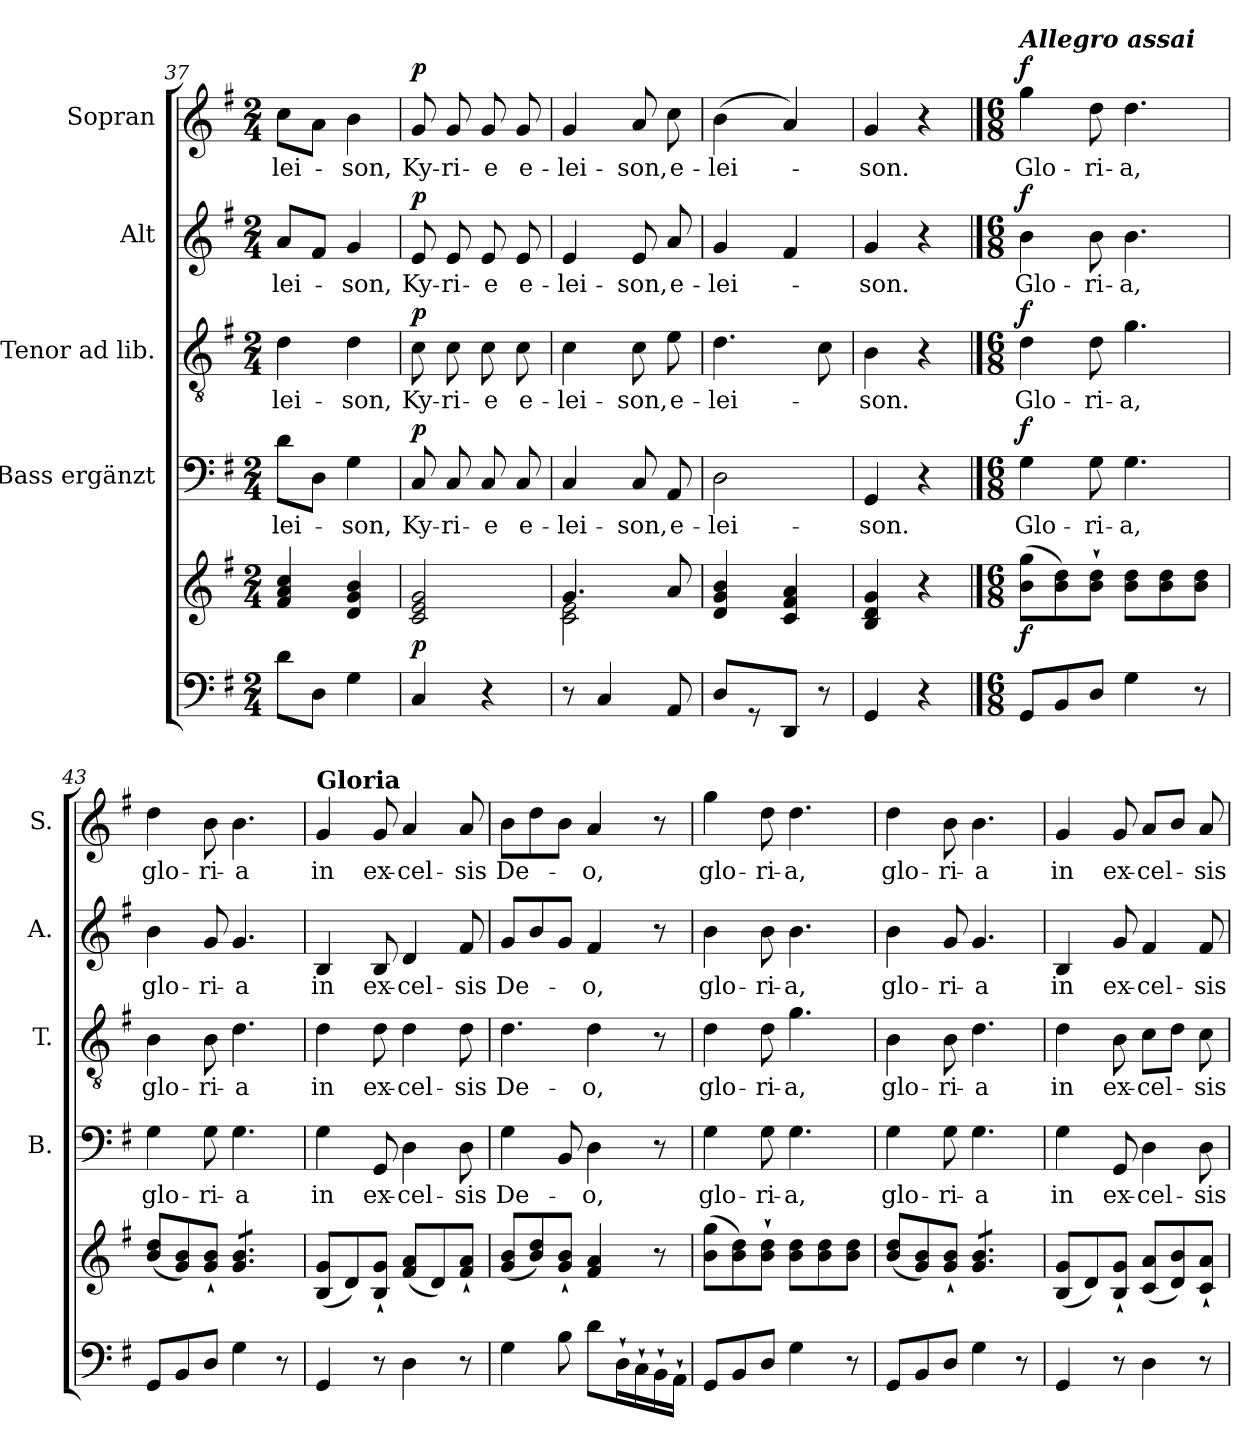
**kern	**kern	**dynam	**kern	**text	**dynam	**kern	**text	**dynam	**kern	**text	**dynam	**kern	**text	**dynam
*part5	*part5	*part5	*part4	*part4	*part4	*part3	*part3	*part3	*part2	*part2	*part2	*part1	*part1	*part1
*staff6	*staff5	*staff5/6	*staff4	*staff4	*staff4	*staff3	*staff3	*staff3	*staff2	*staff2	*staff2	*staff1	*staff1	*staff1
*	*	*	*I"Bass ergänzt	*	*	*I"Tenor ad lib.	*	*	*I"Alt	*	*	*I"Sopran	*	*
*	*	*	*I'B.	*	*	*I'T.	*	*	*I'A.	*	*	*I'S.	*	*
*clefF4	*clefG2	*	*clefF4	*	*	*clefGv2	*	*	*clefG2	*	*	*clefG2	*	*
*k[f#]	*k[f#]	*	*k[f#]	*	*	*k[f#]	*	*	*k[f#]	*	*	*k[f#]	*	*
*G:	*G:	*	*G:	*	*	*G:	*	*	*G:	*	*	*G:	*	*
*M2/4	*M2/4	*	*M2/4	*	*	*M2/4	*	*	*M2/4	*	*	*M2/4	*	*
=37	=37	=37	=37	=37	=37	=37	=37	=37	=37	=37	=37	=37	=37	=37
!	!	!	!	!LO:LY:b	!	!	!LO:LY:b	!	!	!LO:LY:b	!	!	!LO:LY:b	!
8d\L	4f#/ 4a/ 4cc/	.	8d\L	-lei-	.	4d\	-lei-	.	8a/L	-lei-	.	8cc\L	-lei-	.
8D\J	.	.	8D\J	.	.	.	.	.	8f#/J	.	.	8a\J	.	.
!	!	!	!	!LO:LY:b	!	!	!LO:LY:b	!	!	!LO:LY:b	!	!	!LO:LY:b	!
4G\	4d/ 4g/ 4b/	.	4G\	-son,	.	4d\	-son,	.	4g/	-son,	.	4b\	-son,	.
=38	=38	=38	=38	=38	=38	=38	=38	=38	=38	=38	=38	=38	=38	=38
!	!	!LO:DY:a=2	!	!LO:LY:b	!LO:DY:a	!	!LO:LY:b	!LO:DY:a	!	!LO:LY:b	!LO:DY:a	!	!LO:LY:b	!LO:DY:a
4C/	2c/ 2e/ 2g/	p	8C/	Ky-	p	8c\	Ky-	p	8e/	Ky-	p	8g/	Ky-	p
!	!	!	!	!LO:LY:b	!	!	!LO:LY:b	!	!	!LO:LY:b	!	!	!LO:LY:b	!
.	.	.	8C/	-ri-	.	8c\	-ri-	.	8e/	-ri-	.	8g/	-ri-	.
!	!	!	!	!LO:LY:b	!	!	!LO:LY:b	!	!	!LO:LY:b	!	!	!LO:LY:b	!
4r	.	.	8C/	-e	.	8c\	-e	.	8e/	-e	.	8g/	-e	.
!	!	!	!	!LO:LY:b	!	!	!LO:LY:b	!	!	!LO:LY:b	!	!	!LO:LY:b	!
.	.	.	8C/	e-	.	8c\	e-	.	8e/	e-	.	8g/	e-	.
=39	=39	=39	=39	=39	=39	=39	=39	=39	=39	=39	=39	=39	=39	=39
*	*^	*	*	*	*	*	*	*	*	*	*	*	*	*
!	!	!	!	!	!LO:LY:b	!	!	!LO:LY:b	!	!	!LO:LY:b	!	!	!LO:LY:b	!
8r	4.g/	2c\ 2e\	.	4C/	-lei-	.	4c\	-lei-	.	4e/	-lei-	.	4g/	-lei-	.
4C/	.	.	.	.	.	.	.	.	.	.	.	.	.	.	.
!	!	!	!	!	!LO:LY:b	!	!	!LO:LY:b	!	!	!LO:LY:b	!	!	!LO:LY:b	!
.	.	.	.	8C/	-son,	.	8c\	-son,	.	8e/	-son,	.	8a/	-son,	.
!	!	!	!	!	!LO:LY:b	!	!	!LO:LY:b	!	!	!LO:LY:b	!	!	!LO:LY:b	!
8AA/	8a/	.	.	8AA/	e-	.	8e\	e-	.	8a/	e-	.	8cc\	e-	.
*	*v	*v	*	*	*	*	*	*	*	*	*	*	*	*	*
=40	=40	=40	=40	=40	=40	=40	=40	=40	=40	=40	=40	=40	=40	=40
!	!	!	!	!LO:LY:b	!	!	!LO:LY:b	!	!	!LO:LY:b	!	!	!LO:LY:b	!
8D/L	4d/ 4g/ 4b/	.	2D\	-lei-	.	4.d\	-lei-	.	4g/	-lei-	.	(>4b\	-lei-	.
8r	.	.	.	.	.	.	.	.	.	.	.	.	.	.
8DD/J	4c/ 4f#/ 4a/	.	.	.	.	.	.	.	4f#/	.	.	4a/)	.	.
8r	.	.	.	.	.	8c\	.	.	.	.	.	.	.	.
=41	=41	=41	=41	=41	=41	=41	=41	=41	=41	=41	=41	=41	=41	=41
!	!	!	!	!LO:LY:b	!	!	!LO:LY:b	!	!	!LO:LY:b	!	!	!LO:LY:b	!
4GG/	4B/ 4d/ 4g/	.	4GG/	-son.	.	4B\	-son.	.	4g/	-son.	.	4g/	-son.	.
4r	4r	.	4r	.	.	4r	.	.	4r	.	.	4r	.	.
!!LO:PB:g=z
==42	==42	==42	==42	==42	==42	==42	==42	==42	==42	==42	==42	==42	==42	==42
*M6/8	*M6/8	*	*M6/8	*	*	*M6/8	*	*	*M6/8	*	*	*M6/8	*	*
!	!	!	!	!	!	!	!	!	!	!	!	!LO:TX:a:Bi:t=Allegro assai	!	!
!	!	!LO:DY:b	!	!LO:LY:b	!LO:DY:a	!	!LO:LY:b	!LO:DY:a	!	!LO:LY:b	!LO:DY:a	!	!LO:LY:b	!LO:DY:a
8GG/L	(>8b\ 8gg\L	f	4G\	Glo-	f	4d\	Glo-	f	4b\	Glo-	f	4gg\	Glo-	f
8BB/	8b\ 8dd\)	.	.	.	.	.	.	.	.	.	.	.	.	.
!	!	!	!	!LO:LY:b	!	!	!LO:LY:b	!	!	!LO:LY:b	!	!	!LO:LY:b	!
8D/J	8b\`> 8dd\`>J	.	8G\	-ri-	.	8d\	-ri-	.	8b\	-ri-	.	8dd\	-ri-	.
!	!	!	!	!LO:LY:b	!	!	!LO:LY:b	!	!	!LO:LY:b	!	!	!LO:LY:b	!
4G\	8b\ 8dd\L	.	4.G\	-a,	.	4.g\	-a,	.	4.b\	-a,	.	4.dd\	-a,	.
.	8b\ 8dd\	.	.	.	.	.	.	.	.	.	.	.	.	.
8r	8b\ 8dd\J	.	.	.	.	.	.	.	.	.	.	.	.	.
=43	=43	=43	=43	=43	=43	=43	=43	=43	=43	=43	=43	=43	=43	=43
!	!	!	!	!LO:LY:b	!	!	!LO:LY:b	!	!	!LO:LY:b	!	!	!LO:LY:b	!
8GG/L	(<8b/ 8dd/L	.	4G\	glo-	.	4B\	glo-	.	4b\	glo-	.	4dd\	glo-	.
8BB/	8g/ 8b/)	.	.	.	.	.	.	.	.	.	.	.	.	.
!	!	!	!	!LO:LY:b	!	!	!LO:LY:b	!	!	!LO:LY:b	!	!	!LO:LY:b	!
8D/J	8g/`< 8b/`<J	.	8G\	-ri-	.	8B\	-ri-	.	8g/	-ri-	.	8b\	-ri-	.
!	!	!	!	!LO:LY:b	!	!	!LO:LY:b	!	!	!LO:LY:b	!	!	!LO:LY:b	!
*	*tremolo	*	*	*	*	*	*	*	*	*	*	*	*	*
4G\	8g/ 8b/L	.	4.G\	-a	.	4.d\	-a	.	4.g/	-a	.	4.b\	-a	.
.	8g/ 8b/	.	.	.	.	.	.	.	.	.	.	.	.	.
8r	8g/ 8b/J	.	.	.	.	.	.	.	.	.	.	.	.	.
*	*Xtremolo	*	*	*	*	*	*	*	*	*	*	*	*	*
=44	=44	=44	=44	=44	=44	=44	=44	=44	=44	=44	=44	=44	=44	=44
!	!	!	!	!	!	!	!	!	!	!	!	!LO:TX:a:B:t=Gloria	!	!
!	!	!	!	!LO:LY:b	!	!	!LO:LY:b	!	!	!LO:LY:b	!	!	!LO:LY:b	!
4GG/	(<8B/ 8g/L	.	4G\	in	.	4d\	in	.	4B/	in	.	4g/	in	.
.	8d/)	.	.	.	.	.	.	.	.	.	.	.	.	.
!	!	!	!	!LO:LY:b	!	!	!LO:LY:b	!	!	!LO:LY:b	!	!	!LO:LY:b	!
8r	8B/`< 8g/`<J	.	8GG/	ex-	.	8d\	ex-	.	8B/	ex-	.	8g/	ex-	.
!	!	!	!	!LO:LY:b	!	!	!LO:LY:b	!	!	!LO:LY:b	!	!	!LO:LY:b	!
4D\	(<8f#/ 8a/L	.	4D\	-cel-	.	4d\	-cel-	.	4d/	-cel-	.	4a/	-cel-	.
.	8d/)	.	.	.	.	.	.	.	.	.	.	.	.	.
!	!	!	!	!LO:LY:b	!	!	!LO:LY:b	!	!	!LO:LY:b	!	!	!LO:LY:b	!
8r	8f#/`< 8a/`<J	.	8D\	-sis	.	8d\	-sis	.	8f#/	-sis	.	8a/	-sis	.
=45	=45	=45	=45	=45	=45	=45	=45	=45	=45	=45	=45	=45	=45	=45
!	!	!	!	!LO:LY:b	!	!	!LO:LY:b	!	!	!LO:LY:b	!	!	!LO:LY:b	!
4G\	(<8g/ 8b/L	.	4G\	De-	.	4.d\	De-	.	8g/L	De-	.	8b\L	De-	.
.	8b/ 8dd/)	.	.	.	.	.	.	.	8b/	.	.	8dd\	.	.
8B\	8g/`< 8b/`<J	.	8BB/	.	.	.	.	.	8g/J	.	.	8b\J	.	.
!	!	!	!	!LO:LY:b	!	!	!LO:LY:b	!	!	!LO:LY:b	!	!	!LO:LY:b	!
8d\L	4f#/ 4a/	.	4D\	-o,	.	4d\	-o,	.	4f#/	-o,	.	4a/	-o,	.
16D`>\L	.	.	.	.	.	.	.	.	.	.	.	.	.	.
16C`>\	.	.	.	.	.	.	.	.	.	.	.	.	.	.
16BB`>\	8r	.	8r	.	.	8r	.	.	8r	.	.	8r	.	.
16AA`>\JJ	.	.	.	.	.	.	.	.	.	.	.	.	.	.
=46	=46	=46	=46	=46	=46	=46	=46	=46	=46	=46	=46	=46	=46	=46
!	!	!	!	!LO:LY:b	!	!	!LO:LY:b	!	!	!LO:LY:b	!	!	!LO:LY:b	!
8GG/L	(>8b\ 8gg\L	.	4G\	glo-	.	4d\	glo-	.	4b\	glo-	.	4gg\	glo-	.
8BB/	8b\ 8dd\)	.	.	.	.	.	.	.	.	.	.	.	.	.
!	!	!	!	!LO:LY:b	!	!	!LO:LY:b	!	!	!LO:LY:b	!	!	!LO:LY:b	!
8D/J	8b\`> 8dd\`>J	.	8G\	-ri-	.	8d\	-ri-	.	8b\	-ri-	.	8dd\	-ri-	.
!	!	!	!	!LO:LY:b	!	!	!LO:LY:b	!	!	!LO:LY:b	!	!	!LO:LY:b	!
4G\	8b\ 8dd\L	.	4.G\	-a,	.	4.g\	-a,	.	4.b\	-a,	.	4.dd\	-a,	.
.	8b\ 8dd\	.	.	.	.	.	.	.	.	.	.	.	.	.
8r	8b\ 8dd\J	.	.	.	.	.	.	.	.	.	.	.	.	.
!!LO:LB:g=z
=47	=47	=47	=47	=47	=47	=47	=47	=47	=47	=47	=47	=47	=47	=47
!	!	!	!	!LO:LY:b	!	!	!LO:LY:b	!	!	!LO:LY:b	!	!	!LO:LY:b	!
8GG/L	(<8b/ 8dd/L	.	4G\	glo-	.	4B\	glo-	.	4b\	glo-	.	4dd\	glo-	.
8BB/	8g/ 8b/)	.	.	.	.	.	.	.	.	.	.	.	.	.
!	!	!	!	!LO:LY:b	!	!	!LO:LY:b	!	!	!LO:LY:b	!	!	!LO:LY:b	!
8D/J	8g/`< 8b/`<J	.	8G\	-ri-	.	8B\	-ri-	.	8g/	-ri-	.	8b\	-ri-	.
!	!	!	!	!LO:LY:b	!	!	!LO:LY:b	!	!	!LO:LY:b	!	!	!LO:LY:b	!
*	*tremolo	*	*	*	*	*	*	*	*	*	*	*	*	*
4G\	8g/ 8b/L	.	4.G\	-a	.	4.d\	-a	.	4.g/	-a	.	4.b\	-a	.
.	8g/ 8b/	.	.	.	.	.	.	.	.	.	.	.	.	.
8r	8g/ 8b/J	.	.	.	.	.	.	.	.	.	.	.	.	.
*	*Xtremolo	*	*	*	*	*	*	*	*	*	*	*	*	*
=48	=48	=48	=48	=48	=48	=48	=48	=48	=48	=48	=48	=48	=48	=48
!	!	!	!	!LO:LY:b	!	!	!LO:LY:b	!	!	!LO:LY:b	!	!	!LO:LY:b	!
4GG/	(<8B/ 8g/L	.	4G\	in	.	4d\	in	.	4B/	in	.	4g/	in	.
.	8d/)	.	.	.	.	.	.	.	.	.	.	.	.	.
!	!	!	!	!LO:LY:b	!	!	!LO:LY:b	!	!	!LO:LY:b	!	!	!LO:LY:b	!
8r	8B/`< 8g/`<J	.	8GG/	ex-	.	8B\	ex-	.	8g/	ex-	.	8g/	ex-	.
!	!	!	!	!LO:LY:b	!	!	!LO:LY:b	!	!	!LO:LY:b	!	!	!LO:LY:b	!
4D\	(<8c/ 8a/L	.	4D\	-cel-	.	8c\L	-cel-	.	4f#/	-cel-	.	8a/L	-cel-	.
.	8d/ 8b/)	.	.	.	.	8d\J	.	.	.	.	.	8b/J	.	.
!	!	!	!	!LO:LY:b	!	!	!LO:LY:b	!	!	!LO:LY:b	!	!	!LO:LY:b	!
8r	8c/`< 8a/`<J	.	8D\	-sis	.	8c\	-sis	.	8f#/	-sis	.	8a/	-sis	.
=	=	=	=	=	=	=	=	=	=	=	=	=	=	=
*-	*-	*-	*-	*-	*-	*-	*-	*-	*-	*-	*-	*-	*-	*-
